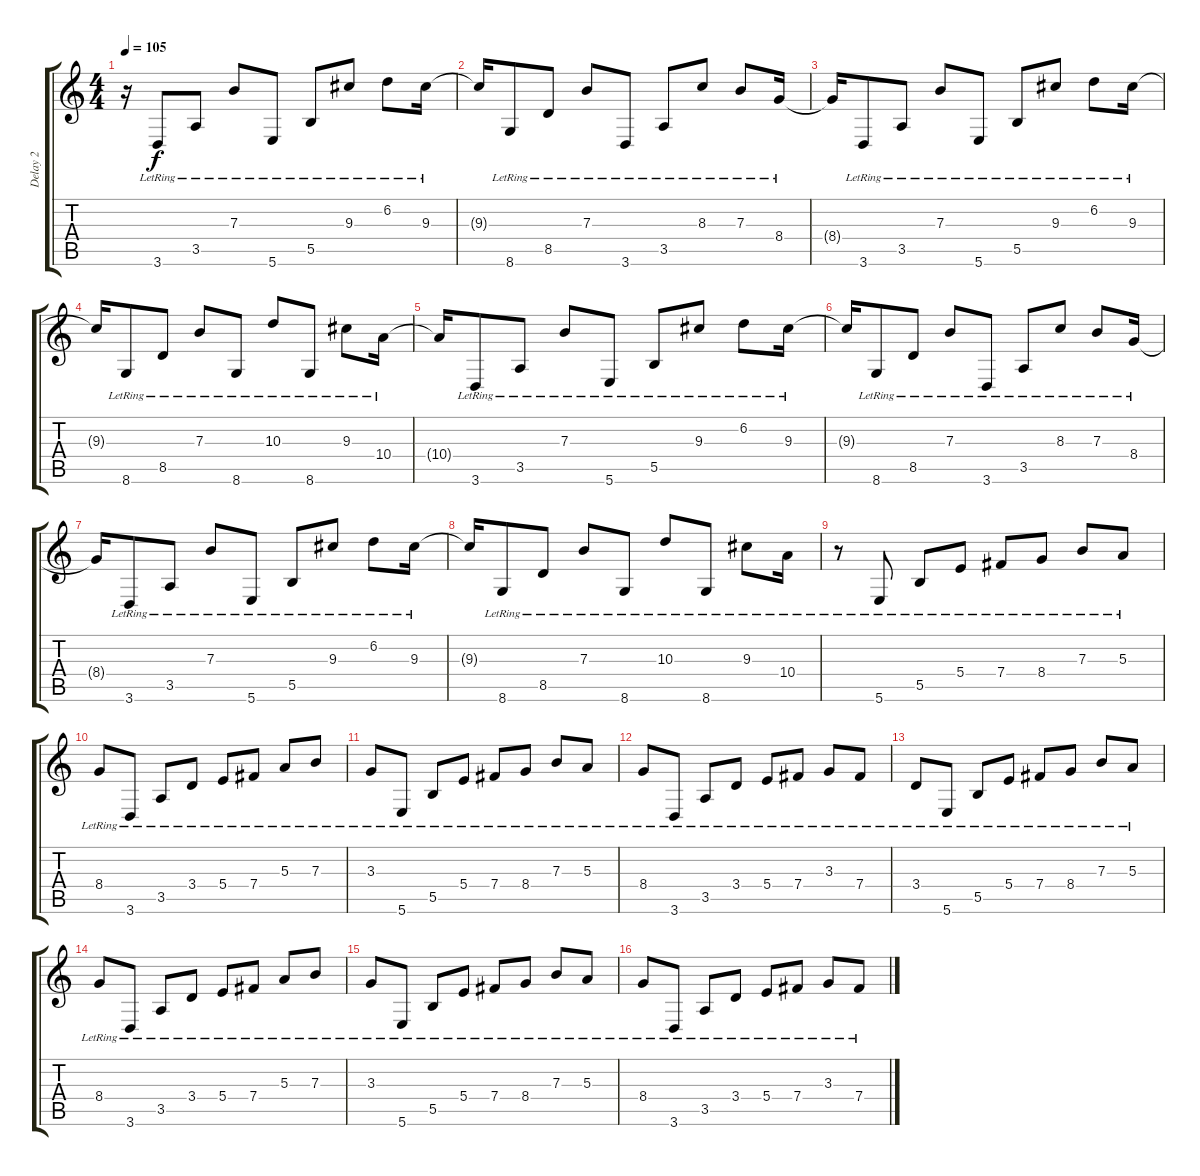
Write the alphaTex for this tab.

\track ("Delay 2" "Delay 2") {instrument electricguitarclean}
\staff {score tabs}
\tuning (Db4 Ab3 E3 B2 Gb2 B1) {hide}
\ts (4 4)
\tempo 105
\clef g2
\ks c
r.16{dy f} 3.6{lr}.8 3.5{lr}.8 7.3{lr}.8 5.6{lr}.8 5.5{lr}.8 9.3{lr}.8 6.2{lr}.8 9.3{lr}.16 |
9.3{t}.16 8.6{lr}.8 8.5{lr}.8 7.3{lr}.8 3.6{lr}.8 3.5{lr}.8 8.3{lr}.8 7.3{lr}.8 8.4{lr}.16 |
8.4{t}.16 3.6{lr}.8 3.5{lr}.8 7.3{lr}.8 5.6{lr}.8 5.5{lr}.8 9.3{lr}.8 6.2{lr}.8 9.3{lr}.16 |
9.3{t}.16 8.6{lr}.8 8.5{lr}.8 7.3{lr}.8 8.6{lr}.8 10.3{lr}.8 8.6{lr}.8 9.3{lr}.8 10.4{lr}.16 |
10.4{t}.16 3.6{lr}.8 3.5{lr}.8 7.3{lr}.8 5.6{lr}.8 5.5{lr}.8 9.3{lr}.8 6.2{lr}.8 9.3{lr}.16 |
9.3{t}.16 8.6{lr}.8 8.5{lr}.8 7.3{lr}.8 3.6{lr}.8 3.5{lr}.8 8.3{lr}.8 7.3{lr}.8 8.4{lr}.16 |
8.4{t}.16 3.6{lr}.8 3.5{lr}.8 7.3{lr}.8 5.6{lr}.8 5.5{lr}.8 9.3{lr}.8 6.2{lr}.8 9.3{lr}.16 |
9.3{t}.16 8.6{lr}.8 8.5{lr}.8 7.3{lr}.8 8.6{lr}.8 10.3{lr}.8 8.6{lr}.8 9.3{lr}.8 10.4{lr}.16 |
r.8 5.6{lr}.8 5.5{lr}.8 5.4{lr}.8 7.4{lr}.8 8.4{lr}.8 7.3{lr}.8 5.3{lr}.8 |
8.4{lr}.8 3.6{lr}.8 3.5{lr}.8 3.4{lr}.8 5.4{lr}.8 7.4{lr}.8 5.3{lr}.8 7.3{lr}.8 |
3.3{lr}.8 5.6{lr}.8 5.5{lr}.8 5.4{lr}.8 7.4{lr}.8 8.4{lr}.8 7.3{lr}.8 5.3{lr}.8 |
8.4{lr}.8 3.6{lr}.8 3.5{lr}.8 3.4{lr}.8 5.4{lr}.8 7.4{lr}.8 3.3{lr}.8 7.4{lr}.8 |
3.4{lr}.8 5.6{lr}.8 5.5{lr}.8 5.4{lr}.8 7.4{lr}.8 8.4{lr}.8 7.3{lr}.8 5.3{lr}.8 |
8.4{lr}.8 3.6{lr}.8 3.5{lr}.8 3.4{lr}.8 5.4{lr}.8 7.4{lr}.8 5.3{lr}.8 7.3{lr}.8 |
3.3{lr}.8 5.6{lr}.8 5.5{lr}.8 5.4{lr}.8 7.4{lr}.8 8.4{lr}.8 7.3{lr}.8 5.3{lr}.8 |
8.4{lr}.8 3.6{lr}.8 3.5{lr}.8 3.4{lr}.8 5.4{lr}.8 7.4{lr}.8 3.3{lr}.8 7.4{lr}.8
